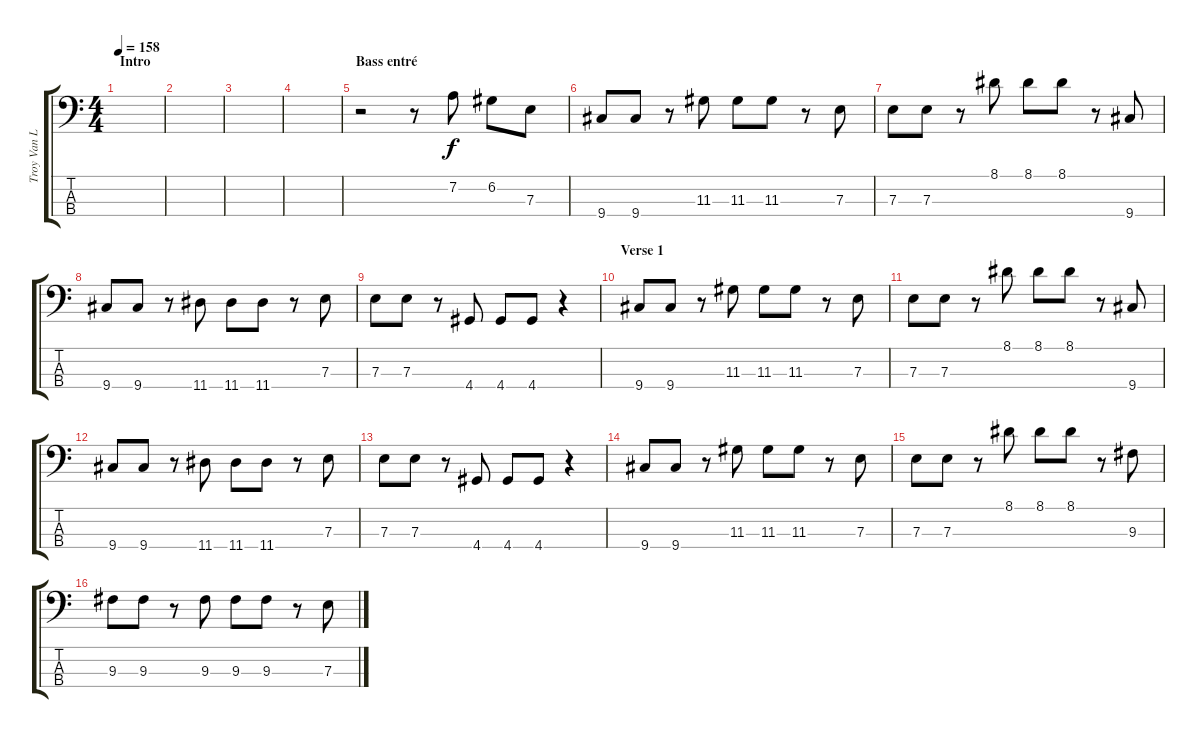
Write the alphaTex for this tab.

\track ("Troy Van Leeuwan  (Bass)" "Troy Van L") {instrument electricbassfinger}
\staff {score tabs}
\tuning (G2 D2 A1 E1) {hide}
\ts (4 4)
\section ("" "Intro")
\tempo 158
\clef f4
\ks c
|
|
|
|
\section ("" "Bass entré")
r.2 r.8 7.2.8 6.2.8 7.3.8 |
9.4.8 9.4.8 r.8 11.3.8 11.3.8 11.3.8 r.8 7.3.8 |
7.3.8 7.3.8 r.8 8.1.8 8.1.8 8.1.8 r.8 9.4.8 |
9.4.8 9.4.8 r.8 11.4.8 11.4.8 11.4.8 r.8 7.3.8 |
7.3.8 7.3.8 r.8 4.4.8 4.4.8 4.4.8 r.4 |
\section ("" "Verse 1")
9.4.8 9.4.8 r.8 11.3.8 11.3.8 11.3.8 r.8 7.3.8 |
7.3.8 7.3.8 r.8 8.1.8 8.1.8 8.1.8 r.8 9.4.8 |
9.4.8 9.4.8 r.8 11.4.8 11.4.8 11.4.8 r.8 7.3.8 |
7.3.8 7.3.8 r.8 4.4.8 4.4.8 4.4.8 r.4 |
9.4.8 9.4.8 r.8 11.3.8 11.3.8 11.3.8 r.8 7.3.8 |
7.3.8 7.3.8 r.8 8.1.8 8.1.8 8.1.8 r.8 9.3.8 |
9.3.8 9.3.8 r.8 9.3.8 9.3.8 9.3.8 r.8 7.3.8
